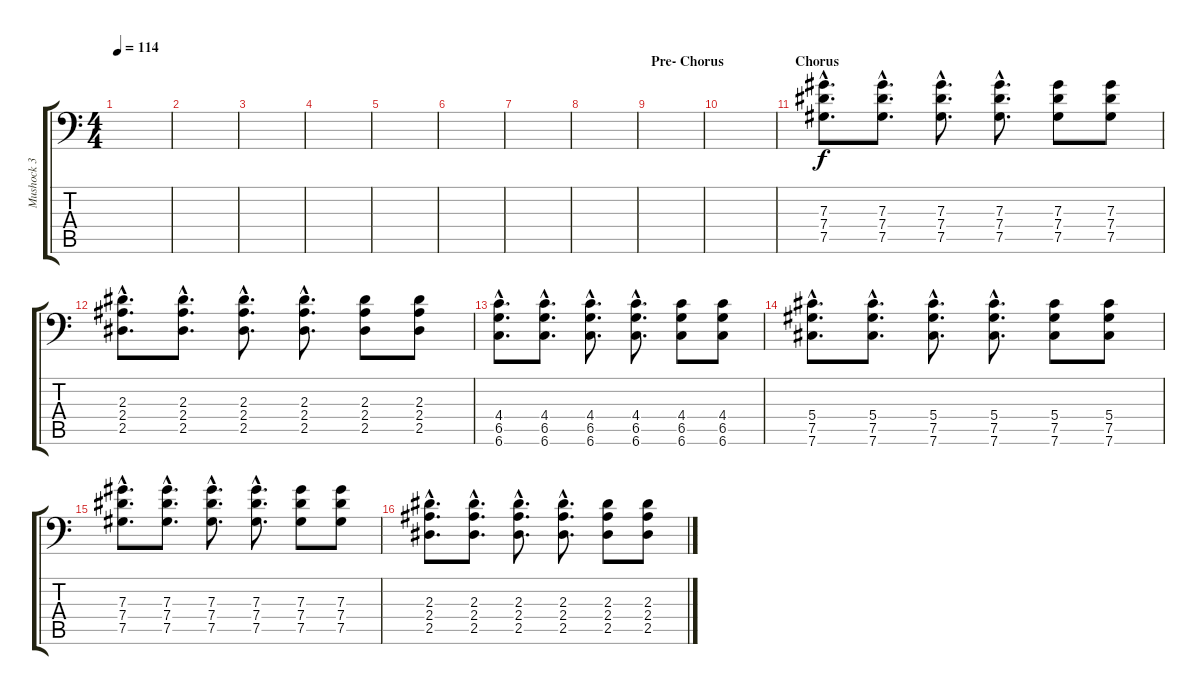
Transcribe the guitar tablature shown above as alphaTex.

\track ("Mushock 3" "Mushock 3") {instrument distortionguitar}
\staff {score tabs}
\tuning (Bb3 Gb3 Db3 Ab2 Db2 Gb1) {hide}
\ts (4 4)
\tempo 114
\clef f4
\ks c
|
|
|
|
|
|
|
|
\section ("" "Pre- Chorus")
|
|
\section ("" "Chorus")
(7.3{hac} 7.4{hac} 7.5{hac}).8{d} (7.3{hac} 7.4{hac} 7.5{hac}).8{d} (7.3{hac} 7.4{hac} 7.5{hac}).8{d} (7.3{hac} 7.4{hac} 7.5{hac}).8{d} (7.3 7.4 7.5).8 (7.3 7.4 7.5).8 |
(2.3{hac} 2.4{hac} 2.5{hac}).8{d} (2.3{hac} 2.4{hac} 2.5{hac}).8{d} (2.3{hac} 2.4{hac} 2.5{hac}).8{d} (2.3{hac} 2.4{hac} 2.5{hac}).8{d} (2.3 2.4 2.5).8 (2.3 2.4 2.5).8 |
(4.4{hac} 6.5{hac} 6.6{hac}).8{d} (4.4{hac} 6.5{hac} 6.6{hac}).8{d} (4.4{hac} 6.5{hac} 6.6{hac}).8{d} (4.4{hac} 6.5{hac} 6.6{hac}).8{d} (4.4 6.5 6.6).8 (4.4 6.5 6.6).8 |
(5.4{hac} 7.5{hac} 7.6{hac}).8{d} (5.4{hac} 7.5{hac} 7.6{hac}).8{d} (5.4{hac} 7.5{hac} 7.6{hac}).8{d} (5.4{hac} 7.5{hac} 7.6{hac}).8{d} (5.4 7.5 7.6).8 (5.4 7.5 7.6).8 |
(7.3{hac} 7.4{hac} 7.5{hac}).8{d} (7.3{hac} 7.4{hac} 7.5{hac}).8{d} (7.3{hac} 7.4{hac} 7.5{hac}).8{d} (7.3{hac} 7.4{hac} 7.5{hac}).8{d} (7.3 7.4 7.5).8 (7.3 7.4 7.5).8 |
(2.3{hac} 2.4{hac} 2.5{hac}).8{d} (2.3{hac} 2.4{hac} 2.5{hac}).8{d} (2.3{hac} 2.4{hac} 2.5{hac}).8{d} (2.3{hac} 2.4{hac} 2.5{hac}).8{d} (2.3 2.4 2.5).8 (2.3 2.4 2.5).8
